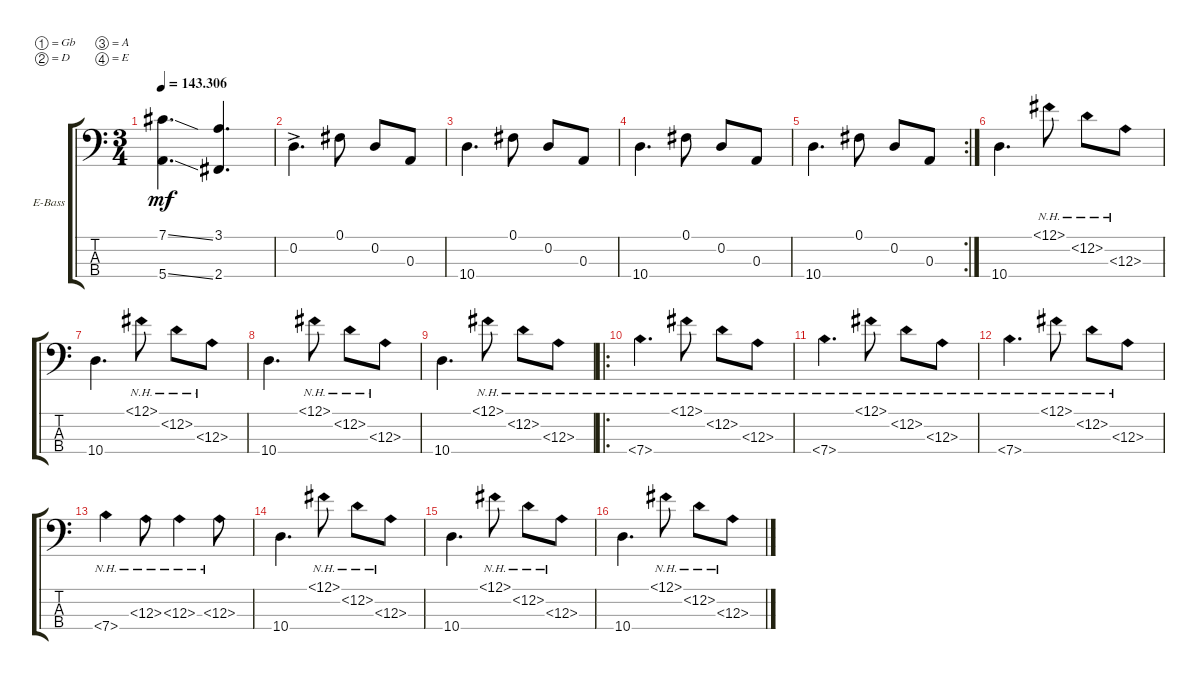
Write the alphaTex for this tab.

\defaultSystemsLayout 4
\bracketExtendMode groupsimilarinstruments
\firstSystemTrackNameOrientation horizontal
\otherSystemsTrackNameOrientation horizontal
\track ("Electric Bass" "E-Bass") {instrument electricbassfinger}
\staff {score tabs}
\tuning (Gb2 D2 A1 E1)
\ts (3 4)
\tempo
143.306
\accidentals auto
\clef f4
\ottava regular
\simile none
\ks c
(5.4{ss} 7.1{ss}).4{d dy mf} (3.1 2.4).4{d} |
0.2{ac}.4{d} 0.1.8 0.2.8 0.3.8 |
10.4.4{d} 0.1.8 0.2.8 0.3.8 |
10.4.4{d} 0.1.8 0.2.8 0.3.8 |
\rc 2
10.4.4{d} 0.1.8 0.2.8 0.3.8 |
10.4.4{d} 12.1{nh}.8 12.2{nh}.8 12.3{nh}.8 |
10.4.4{d} 12.1{nh}.8 12.2{nh}.8 12.3{nh}.8 |
10.4.4{d} 12.1{nh}.8 12.2{nh}.8 12.3{nh}.8 |
10.4.4{d} 12.1{nh}.8 12.2{nh}.8 12.3{nh}.8 |
\ro
7.4{nh}.4{d} 12.1{nh}.8 12.2{nh}.8 12.3{nh}.8 |
7.4{nh}.4{d} 12.1{nh}.8 12.2{nh}.8 12.3{nh}.8 |
7.4{nh}.4{d} 12.1{nh}.8 12.2{nh}.8 12.3{nh}.8 |
7.4{nh}.4 12.3{nh}.8 12.3{nh}.4 12.3{nh}.8 |
10.4.4{d} 12.1{nh}.8 12.2{nh}.8 12.3{nh}.8 |
10.4.4{d} 12.1{nh}.8 12.2{nh}.8 12.3{nh}.8 |
10.4.4{d} 12.1{nh}.8 12.2{nh}.8 12.3{nh}.8
